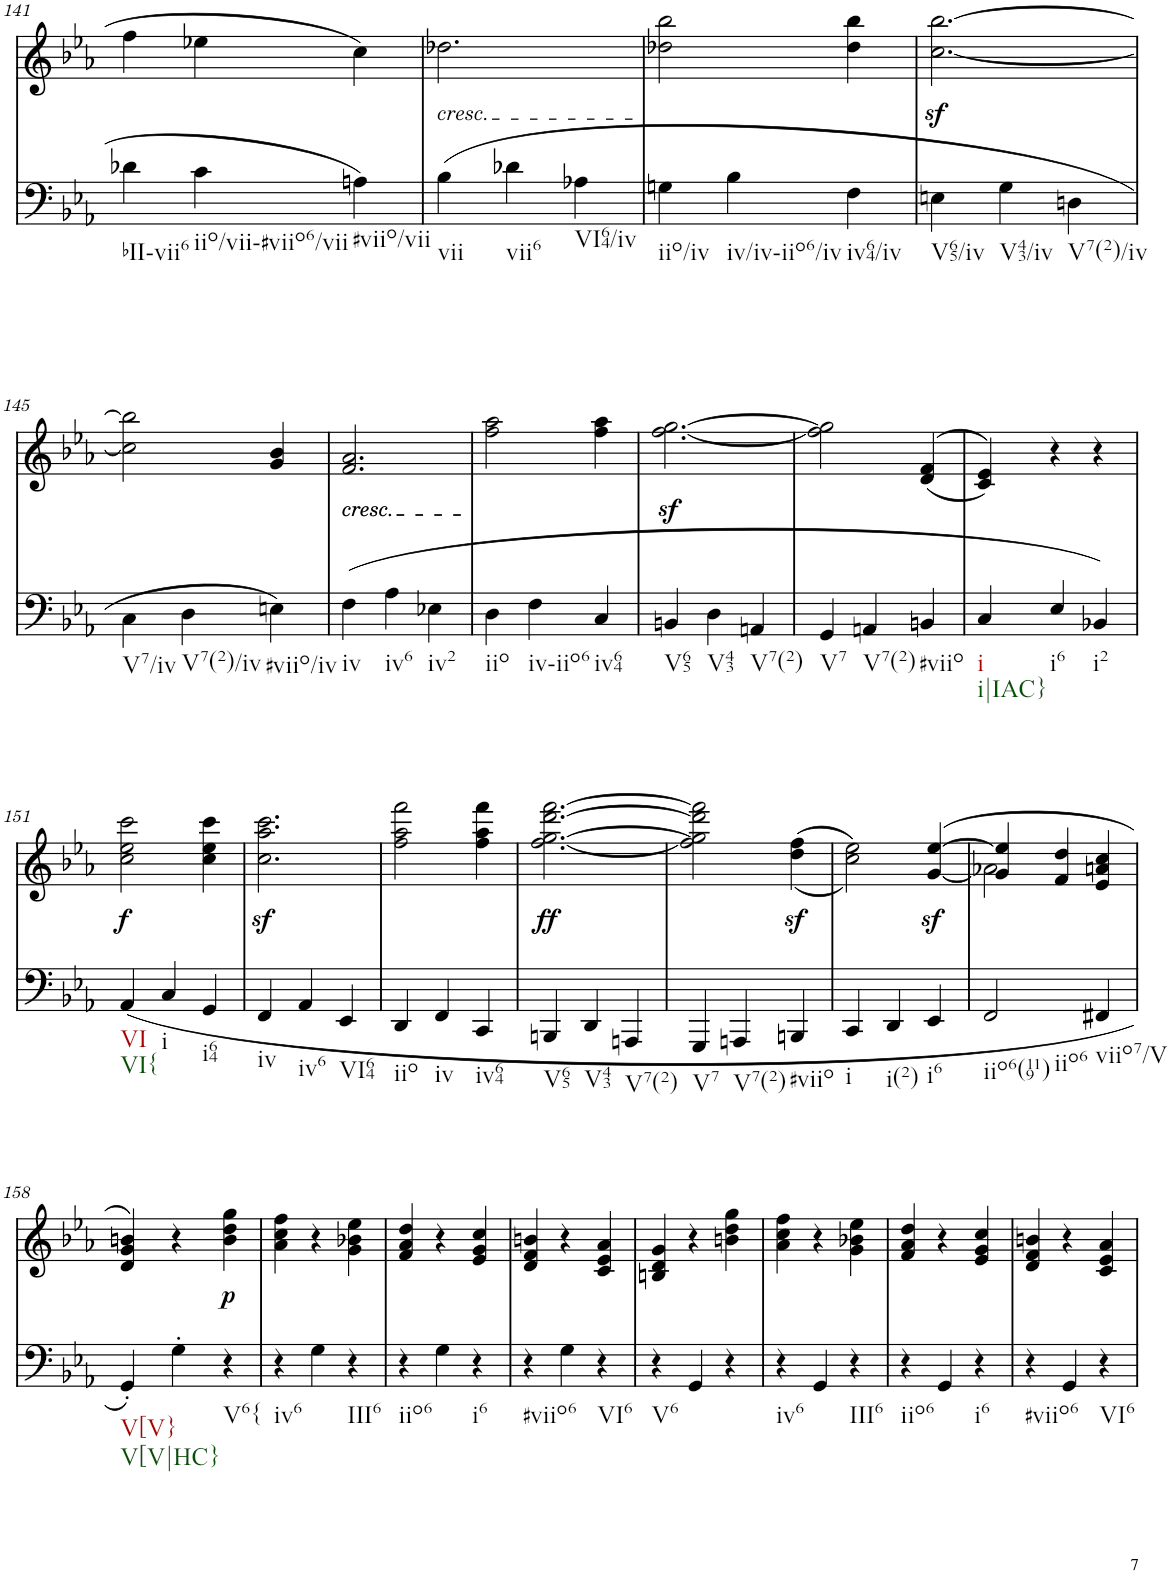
**kern	**kern	**dynam
*part2	*part1	*part1
*staff2	*staff1	*staff1
*I"piano	*I"piano	*
*I'Pno	*I'Pno	*
!!LO:PB:g=z
*clefF4	*clefG2	*
*k[b-e-a-]	*k[b-e-a-]	*
*c:	*c:	*
*M3/4	*M3/4	*
=141	=141	=141
!LO:TX:b:t=bII-vii6	!	!
4d-X\	4ff\	.
!LO:TX:b:t=iio/vii-#viio6/vii	!	!
4c\	4ee-X\	.
!LO:TX:b:t=#viio/vii	!	!
4An\	4cc\	.
=142	=142	=142
!	!LO:TX:b:i:t=cresc.	!
!LO:TX:b:t=vii	!	!
(4B-\	2.dd-X\	.
!LO:TX:b:t=vii6	!	!
4d-X\	.	.
!LO:TX:b:t=VI64/iv	!	!
4A-X\	.	.
=143	=143	=143
!LO:TX:b:t=iio/iv	!	!
4Gn\	2dd-X\ 2bb-\	.
!LO:TX:b:t=iv/iv-iio6/iv	!	!
4B-\	.	.
!LO:TX:b:t=iv64/iv	!	!
4F\	4dd-\ 4bb-\	.
=144	=144	=144
!LO:TX:b:t=V65/iv	!	!
4En\	[2.cc\z< [2.bb-\z<	.
!LO:TX:b:t=V43/iv	!	!
4G\	.	.
!LO:TX:b:t=V7(2)/iv	!	!
4Dn\	.	.
!!LO:LB:g=z
=145	=145	=145
!LO:TX:b:t=V7/iv	!	!
4C\	2cc\] 2bb-\]	.
!LO:TX:b:t=V7(2)/iv	!	!
4D\	.	.
!LO:TX:b:t=#viio/iv	!	!
4En\)	4g/ 4b-/	.
=146	=146	=146
!	!LO:TX:b:i:t=cresc.	!
!	!LO:TX:b:i:t=cresc.	!
!LO:TX:b:t=iv	!	!
(4F\	2.f/ 2.a-/	.
!LO:TX:b:t=iv6	!	!
4A-\	.	.
!LO:TX:b:t=iv2	!	!
4E-X\	.	.
=147	=147	=147
!LO:TX:b:t=iio	!	!
4D\	2ff\ 2aa-\	.
!LO:TX:b:t=iv-iio6	!	!
4F\	.	.
!LO:TX:b:t=iv64	!	!
4C/	4ff\ 4aa-\	.
=148	=148	=148
!LO:TX:b:t=V65	!	!
4BBn/	[2.ff\z< [2.gg\z<	.
!LO:TX:b:t=V43	!	!
4D\	.	.
!LO:TX:b:t=V7(2)	!	!
4AAn/	.	.
=149	=149	=149
!LO:TX:b:t=V7	!	!
4GG/	2ff\] 2gg\]	.
!LO:TX:b:t=V7(2)	!	!
4AAn/	.	.
!LO:TX:b:t=#viio	!	!
4BBn/	((>4d/ 4f/	.
=150	=150	=150
!LO:TX:b:t=i	!	!
!LO:TX:b:t=i|IAC}	!	!
4C/	4c/ 4e-/))	.
!LO:TX:b:t=i6	!	!
4E-/	4r	.
!LO:TX:b:t=i2	!	!
4BB-X/)	4r	.
!!LO:LB:g=z
=151	=151	=151
!LO:TX:b:t=VI	!	!
!LO:TX:b:t=VI{	!	!
!	!	!LO:DY:b
(4AA-/	2cc\ 2ee-\ 2ccc\	f
!LO:TX:b:t=i	!	!
4C/	.	.
!LO:TX:b:t=i64	!	!
4GG/	4cc\ 4ee-\ 4ccc\	.
=152	=152	=152
!LO:TX:b:t=iv	!	!
4FF/	2.cc\z< 2.aa-\z< 2.ccc\z<	.
!LO:TX:b:t=iv6	!	!
4AA-/	.	.
!LO:TX:b:t=VI64	!	!
4EE-/	.	.
=153	=153	=153
!LO:TX:b:t=iio	!	!
4DD/	2ff\ 2aa-\ 2fff\	.
!LO:TX:b:t=iv	!	!
4FF/	.	.
!LO:TX:b:t=iv64	!	!
4CC/	4ff\ 4aa-\ 4fff\	.
=154	=154	=154
!LO:TX:b:t=V65	!	!
!	!	!LO:DY:b
4BBBn/	[2.ff\ [2.gg\ [2.ddd\ [2.fff\	ff
!LO:TX:b:t=V43	!	!
4DD/	.	.
!LO:TX:b:t=V7(2)	!	!
4AAAn/	.	.
=155	=155	=155
!LO:TX:b:t=V7	!	!
4GGG/	2ff\] 2gg\] 2ddd\] 2fff\]	.
!LO:TX:b:t=V7(2)	!	!
4AAAn/	.	.
!LO:TX:b:t=#viio	!	!
4BBBn/	(<(4dd\z< 4ff\z<	.
=156	=156	=156
!LO:TX:b:t=i	!	!
4CC/	2cc\ 2ee-\))	.
!LO:TX:b:t=i(2)	!	!
4DD/	.	.
!LO:TX:b:t=i6	!	!
4EE-/	([<4g/z< [4ee-/z<	.
=157	=157	=157
*	*^	*
!LO:TX:b:t=iio6(119)	!	!	!
!LO:TX:b:t=iio6	!	!	!
2FF/	4g/] 4ee-/]	2a-X\	.
.	4f/ 4dd/	.	.
!LO:TX:b:t=viio7/V	!	!	!
4FF#X/	4e-/ 4an/ 4cc/	4ryy	.
!!LO:LB:g=z
=158	=158	=158	=158
!LO:TX:b:t=V[V}	!	!	!
!LO:TX:b:t=V[V|HC}	!	!	!
*	*v	*v	*
4GG'/)	4d/ 4g/ 4bn/)	.
4G'\	4r	.
!LO:TX:b:t=V6{	!	!
!	!	!LO:DY:b
4r	4b\ 4dd\ 4gg\	p
=159	=159	=159
!LO:TX:b:t=iv6	!	!
4r	4a-\ 4cc\ 4ff\	.
4G\	4r	.
!LO:TX:b:t=III6	!	!
4r	4g\ 4b-X\ 4ee-\	.
=160	=160	=160
!LO:TX:b:t=iio6	!	!
4r	4f/ 4a-/ 4dd/	.
4G\	4r	.
!LO:TX:b:t=i6	!	!
4r	4e-/ 4g/ 4cc/	.
=161	=161	=161
!LO:TX:b:t=#viio6	!	!
4r	4d/ 4f/ 4bn/	.
4G\	4r	.
!LO:TX:b:t=VI6	!	!
4r	4c/ 4e-/ 4a-/	.
=162	=162	=162
!LO:TX:b:t=V6	!	!
4r	4Bn/ 4d/ 4g/	.
4GG/	4r	.
4r	4bn\ 4dd\ 4gg\	.
=163	=163	=163
!LO:TX:b:t=iv6	!	!
4r	4a-\ 4cc\ 4ff\	.
4GG/	4r	.
!LO:TX:b:t=III6	!	!
4r	4g\ 4b-X\ 4ee-\	.
=164	=164	=164
!LO:TX:b:t=iio6	!	!
4r	4f/ 4a-/ 4dd/	.
4GG/	4r	.
!LO:TX:b:t=i6	!	!
4r	4e-/ 4g/ 4cc/	.
=165	=165	=165
!LO:TX:b:t=#viio6	!	!
4r	4d/ 4f/ 4bn/	.
4GG/	4r	.
!LO:TX:b:t=VI6	!	!
4r	4c/ 4e-/ 4a-/	.
=	=	=
*-	*-	*-
